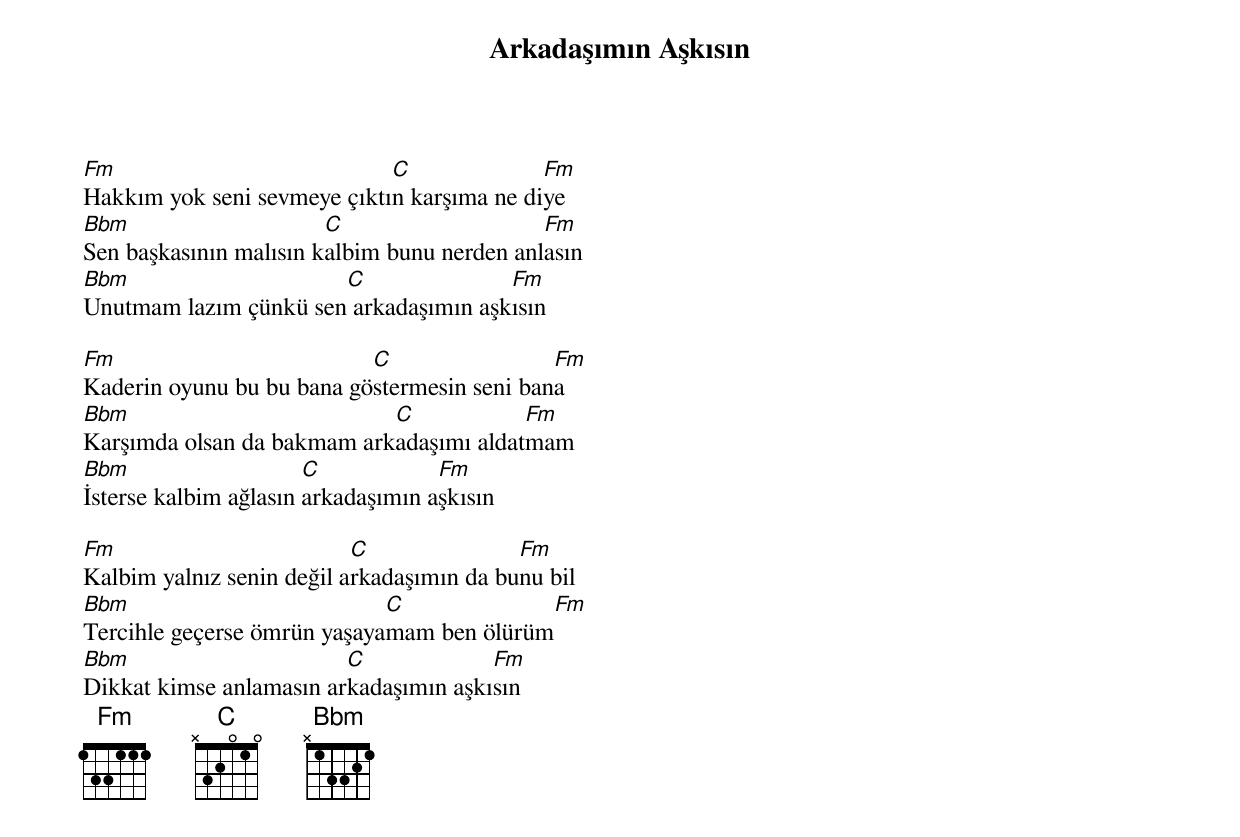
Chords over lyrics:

{title: Arkadaşımın Aşkısın}
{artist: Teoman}

Fm                           C              Fm
Hakkım yok seni sevmeye çıktın karşıma ne diye
Bbm                     C                    Fm
Sen başkasının malısın kalbim bunu nerden anlasın
Bbm                    C               Fm
Unutmam lazım çünkü sen arkadaşımın aşkısın

Fm                         C                 Fm
Kaderin oyunu bu bu bana göstermesin seni bana
Bbm                         C            Fm
Karşımda olsan da bakmam arkadaşımı aldatmam
Bbm                    C            Fm
İsterse kalbim ağlasın arkadaşımın aşkısın

Fm                         C               Fm
Kalbim yalnız senin değil arkadaşımın da bunu bil
Bbm                          C             Fm
Tercihle geçerse ömrün yaşayamam ben ölürüm
Bbm                      C             Fm
Dikkat kimse anlamasın arkadaşımın aşkısın
